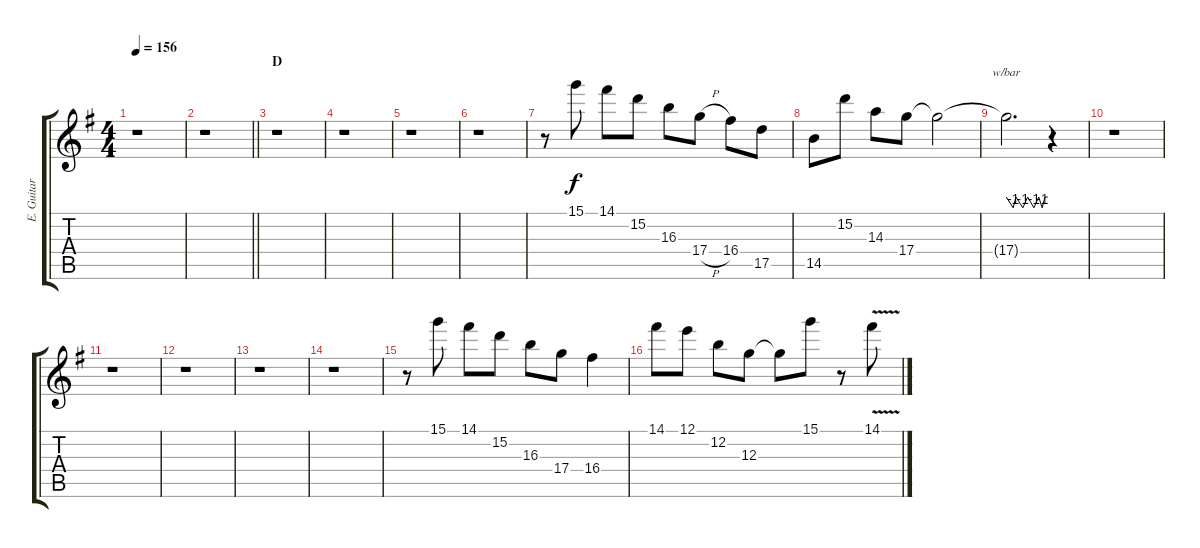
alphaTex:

\track ("E. Guitar II" "E. Guitar ") {instrument overdrivenguitar}
\staff {score tabs}
\tuning (E4 B3 G3 D3 A2 E2) {hide}
\ts (4 4)
\tempo 156
\clef g2
\ks g
r.1{dy f} |
\barLineRight lightlight
r.1 |
\section ("" "D")
r.1 |
r.1 |
r.1 |
r.1 |
r.8 15.1.8 14.1.8 15.2.8 16.3.8 17.4{h}.8 16.4.8 17.5.8 |
14.5.8 15.2.8 14.3.8 17.4.8 17.4{t}.2 |
17.4{t}.2{d tbe (custom default 0 0 10 -4 14 0 24 -4 31 0 40 -4 47 0 52 -4 56 0 60 0)} r.4 |
r.1 |
r.1 |
r.1 |
r.1 |
r.1 |
r.8 15.1.8 14.1.8 15.2.8 16.3.8 17.4.8 16.4.4 |
14.1.8 12.1.8 12.2.8 12.3.8 12.3{t}.8 15.1.8 r.8 14.1{v}.8
